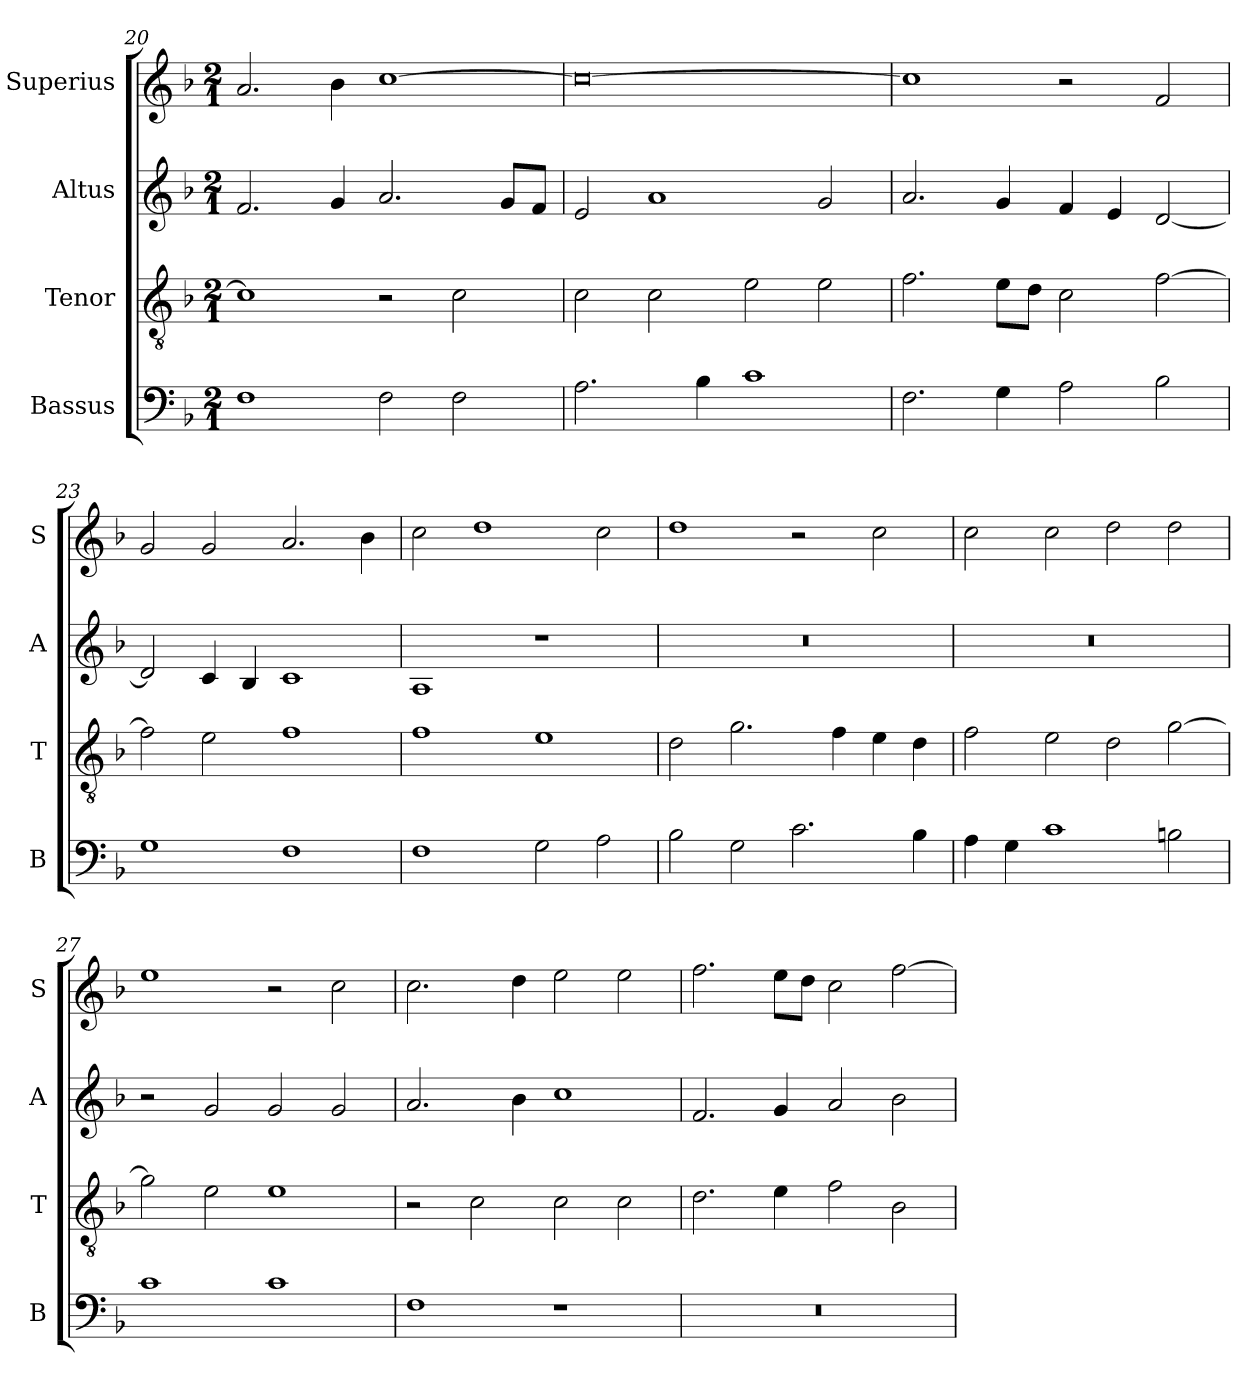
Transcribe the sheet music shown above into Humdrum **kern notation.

**kern	**kern	**kern	**kern
*part4	*part3	*part2	*part1
*staff4	*staff3	*staff2	*staff1
*I"Bassus	*I"Tenor	*I"Altus	*I"Superius
*I'B	*I'T	*I'A	*I'S
*clefF4	*clefGv2	*clefG2	*clefG2
*k[b-]	*k[b-]	*k[b-]	*k[b-]
*F:	*F:	*F:	*F:
*M2/1	*M2/1	*M2/1	*M2/1
=20	=20	=20	=20
1F	1c]	2.f	2.a
.	.	4g	4b-
2F	2r	2.a	[1cc
2F	2c	.	.
.	.	8gL	.
.	.	8fJ	.
=21	=21	=21	=21
2.A	2c	2e	0cc_
.	2c	1a	.
4B-	.	.	.
1c	2e	.	.
.	2e	2g	.
=22	=22	=22	=22
2.F	2.f	2.a	1cc]
4G	8eL	4g	.
.	8dJ	.	.
2A	2c	4f	2r
.	.	4e	.
2B-	[2f	[2d	2f
=23	=23	=23	=23
1G	2f]	2d]	2g
.	2e	4c	2g
.	.	4B-	.
1F	1f	1c	2.a
.	.	.	4b-
=24	=24	=24	=24
1F	1f	1A	2cc
.	.	.	1dd
2G	1e	1r	.
2A	.	.	2cc
=25	=25	=25	=25
2B-	2d	0r	1dd
2G	2.g	.	.
2.c	.	.	2r
.	4f	.	.
.	4e	.	2cc
4B-	4d	.	.
=26	=26	=26	=26
4A	2f	0r	2cc
4G	.	.	.
1c	2e	.	2cc
.	2d	.	2dd
2Bn	[2g	.	2dd
=27	=27	=27	=27
1c	2g]	2r	1ee
.	2e	2g	.
1c	1e	2g	2r
.	.	2g	2cc
=28	=28	=28	=28
1F	2r	2.a	2.cc
.	2c	.	.
.	.	4b-	4dd
1r	2c	1cc	2ee
.	2c	.	2ee
=29	=29	=29	=29
0r	2.d	2.f	2.ff
.	4e	4g	8eeL
.	.	.	8ddJ
.	2f	2a	2cc
.	2B-	2b-	[2ff
=	=	=	=
*-	*-	*-	*-
